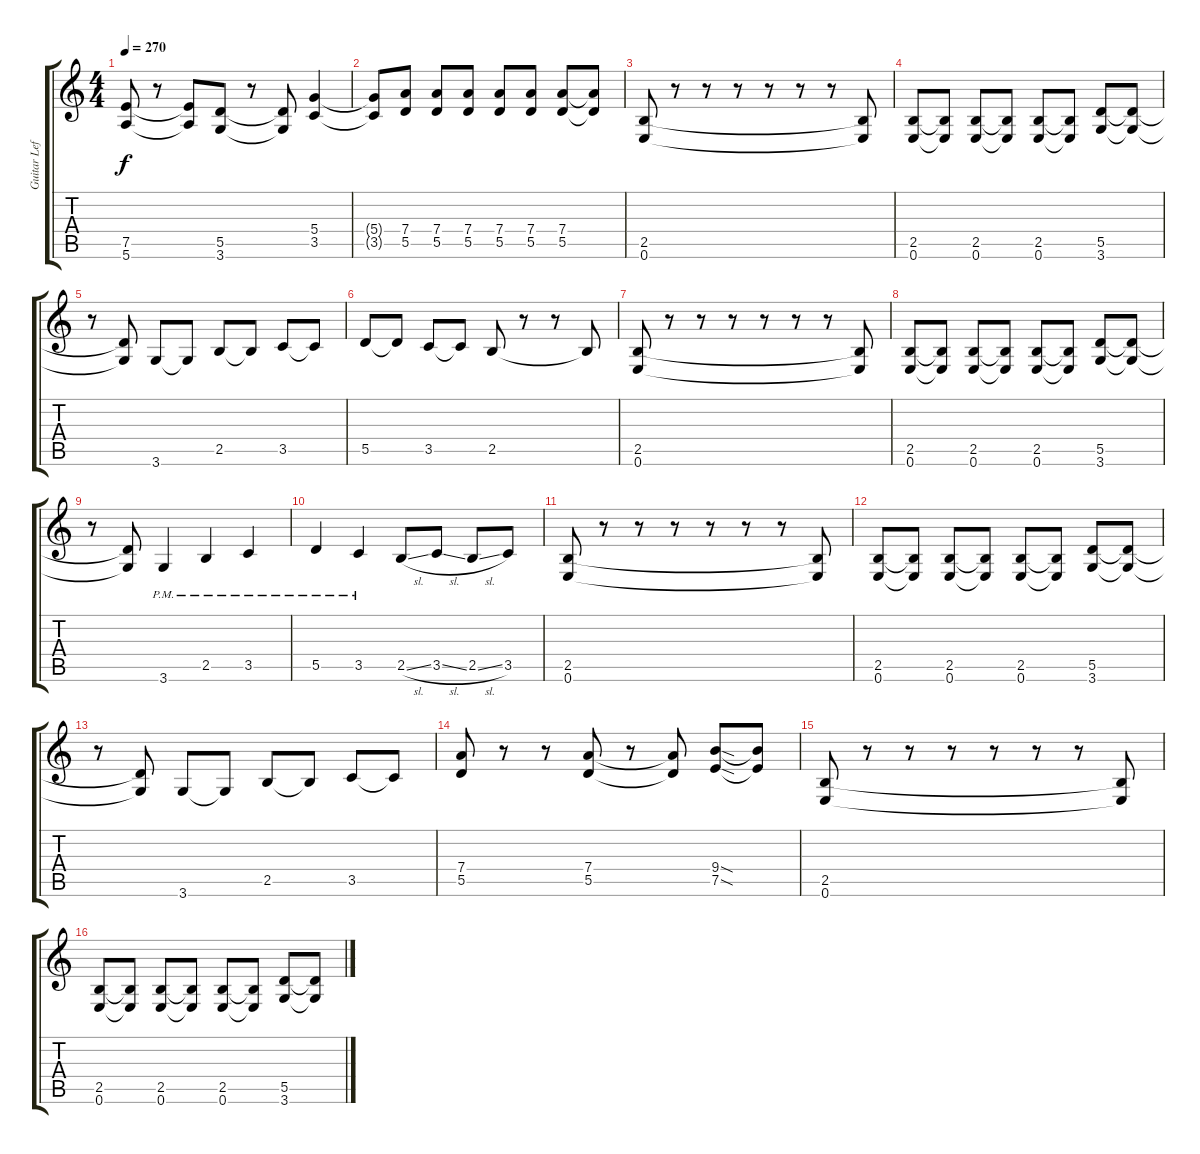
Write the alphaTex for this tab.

\track ("Guitar Left" "Guitar Lef") {instrument distortionguitar}
\staff {score tabs}
\tuning (E4 B3 G3 D3 A2 E2) {hide}
\ts (4 4)
\tempo 270
\clef g2
\ks c
(7.5 5.6).8{dy f} r.8 (7.5{t} 5.6{t}).8 (5.5 3.6).8 r.8 (5.5{t} 3.6{t}).8 (5.4 3.5).4 |
(5.4{t} 3.5{t}).8 (7.4 5.5).8 (7.4 5.5).8 (7.4 5.5).8 (7.4 5.5).8 (7.4 5.5).8 (7.4 5.5).8 (7.4{t} 5.5{t}).8 |
(2.5 0.6).8 r.8 r.8 r.8 r.8 r.8 r.8 (2.5{t} 0.6{t}).8 |
(2.5 0.6).8 (2.5{t} 0.6{t}).8 (2.5 0.6).8 (2.5{t} 0.6{t}).8 (2.5 0.6).8 (2.5{t} 0.6{t}).8 (5.5 3.6).8 (5.5{t} 3.6{t}).8 |
r.8 (5.5{t} 3.6{t}).8 3.6.8 3.6{t}.8 2.5.8 2.5{t}.8 3.5.8 3.5{t}.8 |
5.5.8 5.5{t}.8 3.5.8 3.5{t}.8 2.5.8 r.8 r.8 2.5{t}.8 |
(2.5 0.6).8 r.8 r.8 r.8 r.8 r.8 r.8 (2.5{t} 0.6{t}).8 |
(2.5 0.6).8 (2.5{t} 0.6{t}).8 (2.5 0.6).8 (2.5{t} 0.6{t}).8 (2.5 0.6).8 (2.5{t} 0.6{t}).8 (5.5 3.6).8 (5.5{t} 3.6{t}).8 |
r.8 (5.5{t} 3.6{t}).8 3.6{pm}.4 2.5{pm}.4 3.5{pm}.4 |
5.5{pm}.4 3.5{pm}.4 2.5{sl}.8 3.5{sl}.8 2.5{sl}.8 3.5.8 |
(2.5 0.6).8 r.8 r.8 r.8 r.8 r.8 r.8 (2.5{t} 0.6{t}).8 |
(2.5 0.6).8 (2.5{t} 0.6{t}).8 (2.5 0.6).8 (2.5{t} 0.6{t}).8 (2.5 0.6).8 (2.5{t} 0.6{t}).8 (5.5 3.6).8 (5.5{t} 3.6{t}).8 |
r.8 (5.5{t} 3.6{t}).8 3.6.8 3.6{t}.8 2.5.8 2.5{t}.8 3.5.8 3.5{t}.8 |
(7.4 5.5).8 r.8 r.8 (7.4 5.5).8 r.8 (7.4{t} 5.5{t}).8 (9.4{sod} 7.5{sod}).8 (9.4{t} 7.5{t}).8 |
(2.5 0.6).8 r.8 r.8 r.8 r.8 r.8 r.8 (2.5{t} 0.6{t}).8 |
(2.5 0.6).8 (2.5{t} 0.6{t}).8 (2.5 0.6).8 (2.5{t} 0.6{t}).8 (2.5 0.6).8 (2.5{t} 0.6{t}).8 (5.5 3.6).8 (5.5{t} 3.6{t}).8
